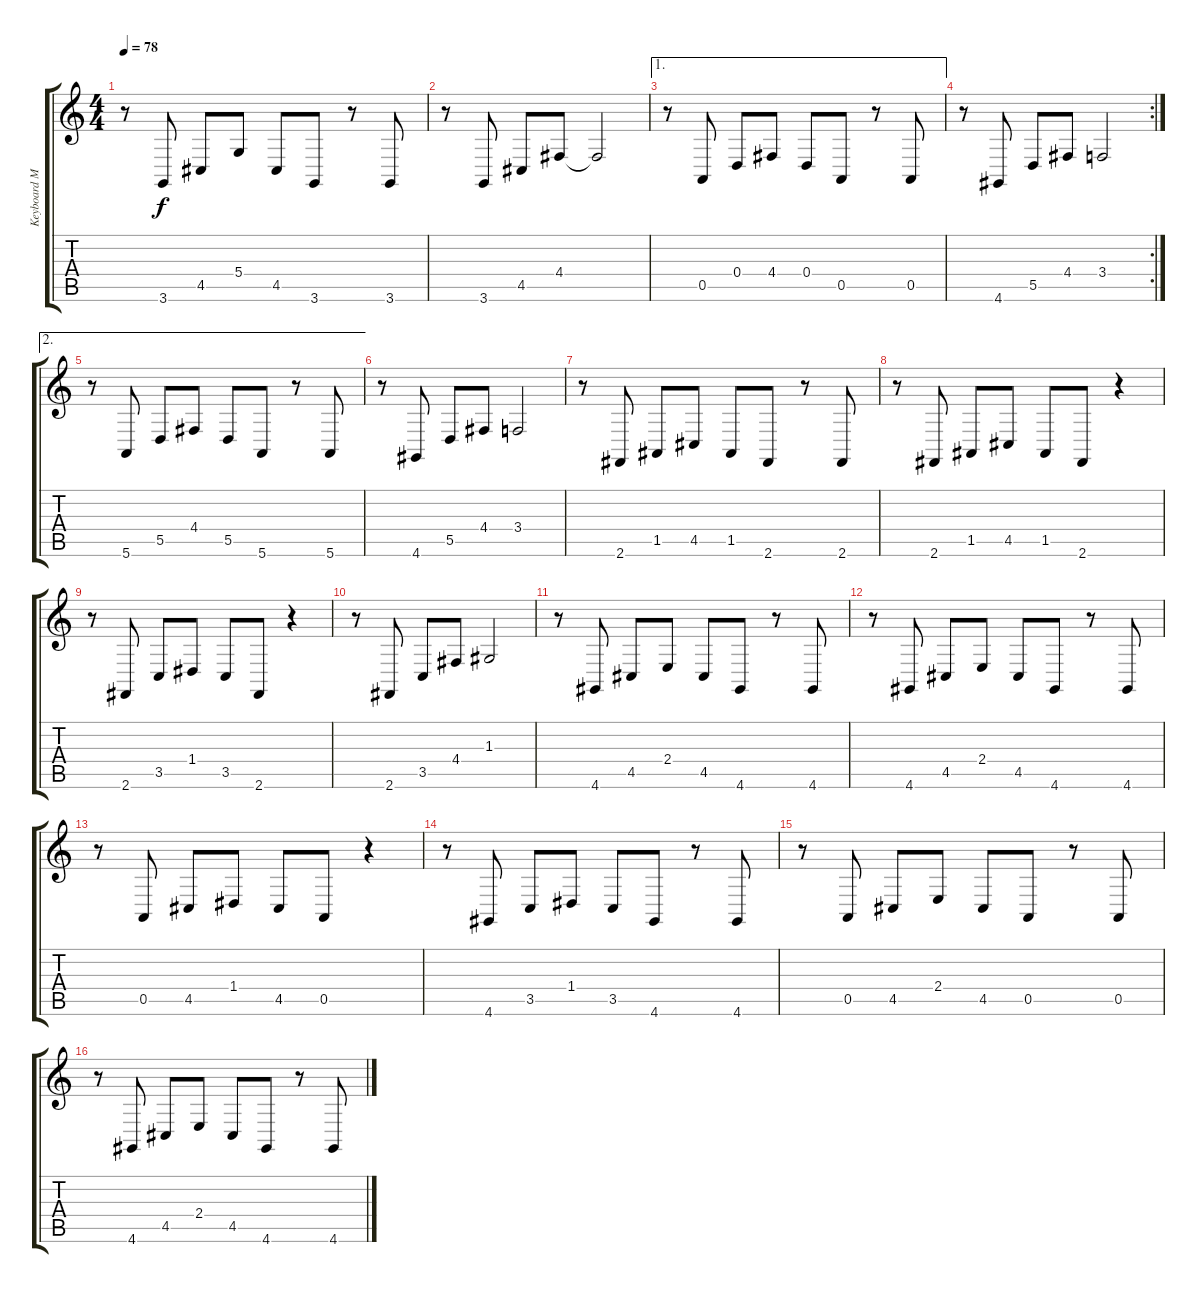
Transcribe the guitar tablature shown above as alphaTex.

\track ("Keyboard Melody" "Keyboard M") {instrument harpsichord}
\staff {score tabs}
\tuning (E4 B3 G3 D3 A2 E2) {hide}
\ts (4 4)
\tempo 78
\clef g2
\ks c
r.8{dy f} 3.6.8 4.5.8 5.4.8 4.5.8 3.6.8 r.8 3.6.8 |
r.8 3.6.8 4.5.8 4.4.8 4.4{t}.2 |
\ae 1
r.8 0.5.8 0.4.8 4.4.8 0.4.8 0.5.8 r.8 0.5.8 |
\rc 2
r.8 4.6.8 5.5.8 4.4.8 3.4.2 |
\ae 2
r.8 5.6.8 5.5.8 4.4.8 5.5.8 5.6.8 r.8 5.6.8 |
r.8 4.6.8 5.5.8 4.4.8 3.4.2 |
r.8 2.6.8 1.5.8 4.5.8 1.5.8 2.6.8 r.8 2.6.8 |
r.8 2.6.8 1.5.8 4.5.8 1.5.8 2.6.8 r.4 |
r.8 2.6.8 3.5.8 1.4.8 3.5.8 2.6.8 r.4 |
r.8 2.6.8 3.5.8 4.4.8 1.3.2 |
r.8 4.6.8 4.5.8 2.4.8 4.5.8 4.6.8 r.8 4.6.8 |
r.8 4.6.8 4.5.8 2.4.8 4.5.8 4.6.8 r.8 4.6.8 |
r.8 0.5.8 4.5.8 1.4.8 4.5.8 0.5.8 r.4 |
r.8 4.6.8 3.5.8 1.4.8 3.5.8 4.6.8 r.8 4.6.8 |
r.8 0.5.8 4.5.8 2.4.8 4.5.8 0.5.8 r.8 0.5.8 |
r.8 4.6.8 4.5.8 2.4.8 4.5.8 4.6.8 r.8 4.6.8
